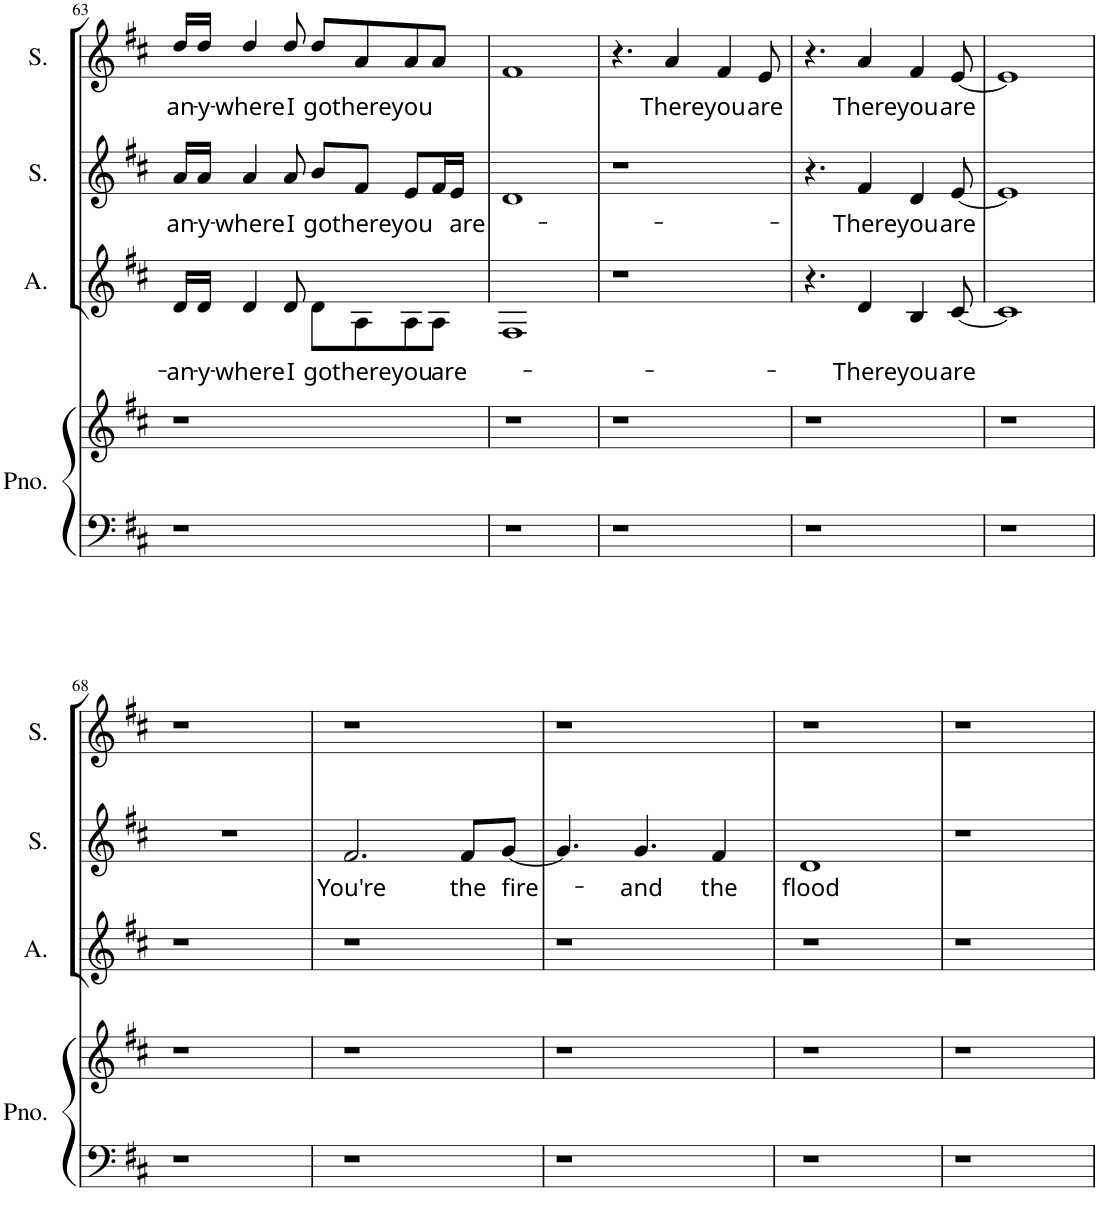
**kern	**kern	**kern	**text	**kern	**text	**kern	**text
*part4	*part4	*part3	*part3	*part2	*part2	*part1	*part1
*staff5	*staff4	*staff3	*staff3	*staff2	*staff2	*staff1	*staff1
*I"Piano	*	*I"ALTO	*	*I"SOPRANO 2	*	*I"SOPRANO 1	*
*I'Pno.	*	*I'A.	*	*I'S.	*	*I'S.	*
!!LO:PB:g=z
*clefF4	*clefG2	*clefG2	*	*clefG2	*	*clefG2	*
*k[f#c#]	*k[f#c#]	*k[f#c#]	*	*k[f#c#]	*	*k[f#c#]	*
*D:	*D:	*D:	*	*D:	*	*D:	*
*M4/4	*M4/4	*M4/4	*	*M4/4	*	*M4/4	*
=63	=63	=63	=63	=63	=63	=63	=63
!	!	!	!LO:LY:b	!	!LO:LY:b	!	!LO:LY:b
1r	1r	16d/LL	-an-	16a/LL	-an-	16dd/LL	an-
!	!	!	!LO:LY:b	!	!LO:LY:b	!	!LO:LY:b
.	.	16d/JJ	-y-	16a/JJ	-y-	16dd/JJ	-y-
!	!	!	!LO:LY:b	!	!LO:LY:b	!	!LO:LY:b
.	.	4d/	-where	4a/	-where	4dd/	-where
!	!	!	!LO:LY:b	!	!LO:LY:b	!	!LO:LY:b
.	.	8d/	I	8a/	I	8dd/	I
!	!	!	!LO:LY:b	!	!LO:LY:b	!	!LO:LY:b
.	.	8d\L	go	8b/L	go	8dd/L	go
!	!	!	!LO:LY:b	!	!LO:LY:b	!	!LO:LY:b
.	.	8A\	there	8f#/J	there	8a/	there
!	!	!	!LO:LY:b	!	!LO:LY:b	!	!LO:LY:b
.	.	8A\	you	8e/L	you	8a/	you
!	!	!	!LO:LY:b	!	!	!	!
.	.	8A\J	are-	16f#/L	.	8a/J	.
!	!	!	!	!	!LO:LY:b	!	!
.	.	.	.	16e/JJ	are-	.	.
=64	=64	=64	=64	=64	=64	=64	=64
1r	1r	1F#	.	1d	.	1f#	.
=65	=65	=65	=65	=65	=65	=65	=65
1r	1r	1r	.	1r	.	4.r	.
!	!	!	!	!	!	!	!LO:LY:b
.	.	.	.	.	.	4a/	-There
!	!	!	!	!	!	!	!LO:LY:b
.	.	.	.	.	.	4f#/	you
!	!	!	!	!	!	!	!LO:LY:b
.	.	.	.	.	.	8e/	are
=66	=66	=66	=66	=66	=66	=66	=66
1r	1r	4.r	.	4.r	.	4.r	.
!	!	!	!LO:LY:b	!	!LO:LY:b	!	!LO:LY:b
.	.	4d/	-There	4f#/	-There	4a/	-There
!	!	!	!LO:LY:b	!	!LO:LY:b	!	!LO:LY:b
.	.	4B/	you	4d/	you	4f#/	you
!	!	!	!LO:LY:b	!	!LO:LY:b	!	!LO:LY:b
.	.	[8c#/	are	[8e/	are	[8e/	are
=67	=67	=67	=67	=67	=67	=67	=67
1r	1r	1c#]	.	1e]	.	1e]	.
!!LO:LB:g=z
=68	=68	=68	=68	=68	=68	=68	=68
1r	1r	1r	.	1r	.	1r	.
=69	=69	=69	=69	=69	=69	=69	=69
!	!	!	!	!	!LO:LY:b	!	!
1r	1r	1r	.	2.f#/	You're	1r	.
!	!	!	!	!	!LO:LY:b	!	!
.	.	.	.	8f#/L	the	.	.
!	!	!	!	!	!LO:LY:b	!	!
.	.	.	.	[8g/J	fire-	.	.
=70	=70	=70	=70	=70	=70	=70	=70
1r	1r	1r	.	4.g/]	.	1r	.
!	!	!	!	!	!LO:LY:b	!	!
.	.	.	.	4.g/	-and	.	.
!	!	!	!	!	!LO:LY:b	!	!
.	.	.	.	4f#/	the	.	.
=71	=71	=71	=71	=71	=71	=71	=71
!	!	!	!	!	!LO:LY:b	!	!
1r	1r	1r	.	1d	flood	1r	.
=72	=72	=72	=72	=72	=72	=72	=72
1r	1r	1r	.	1r	.	1r	.
=	=	=	=	=	=	=	=
*-	*-	*-	*-	*-	*-	*-	*-
